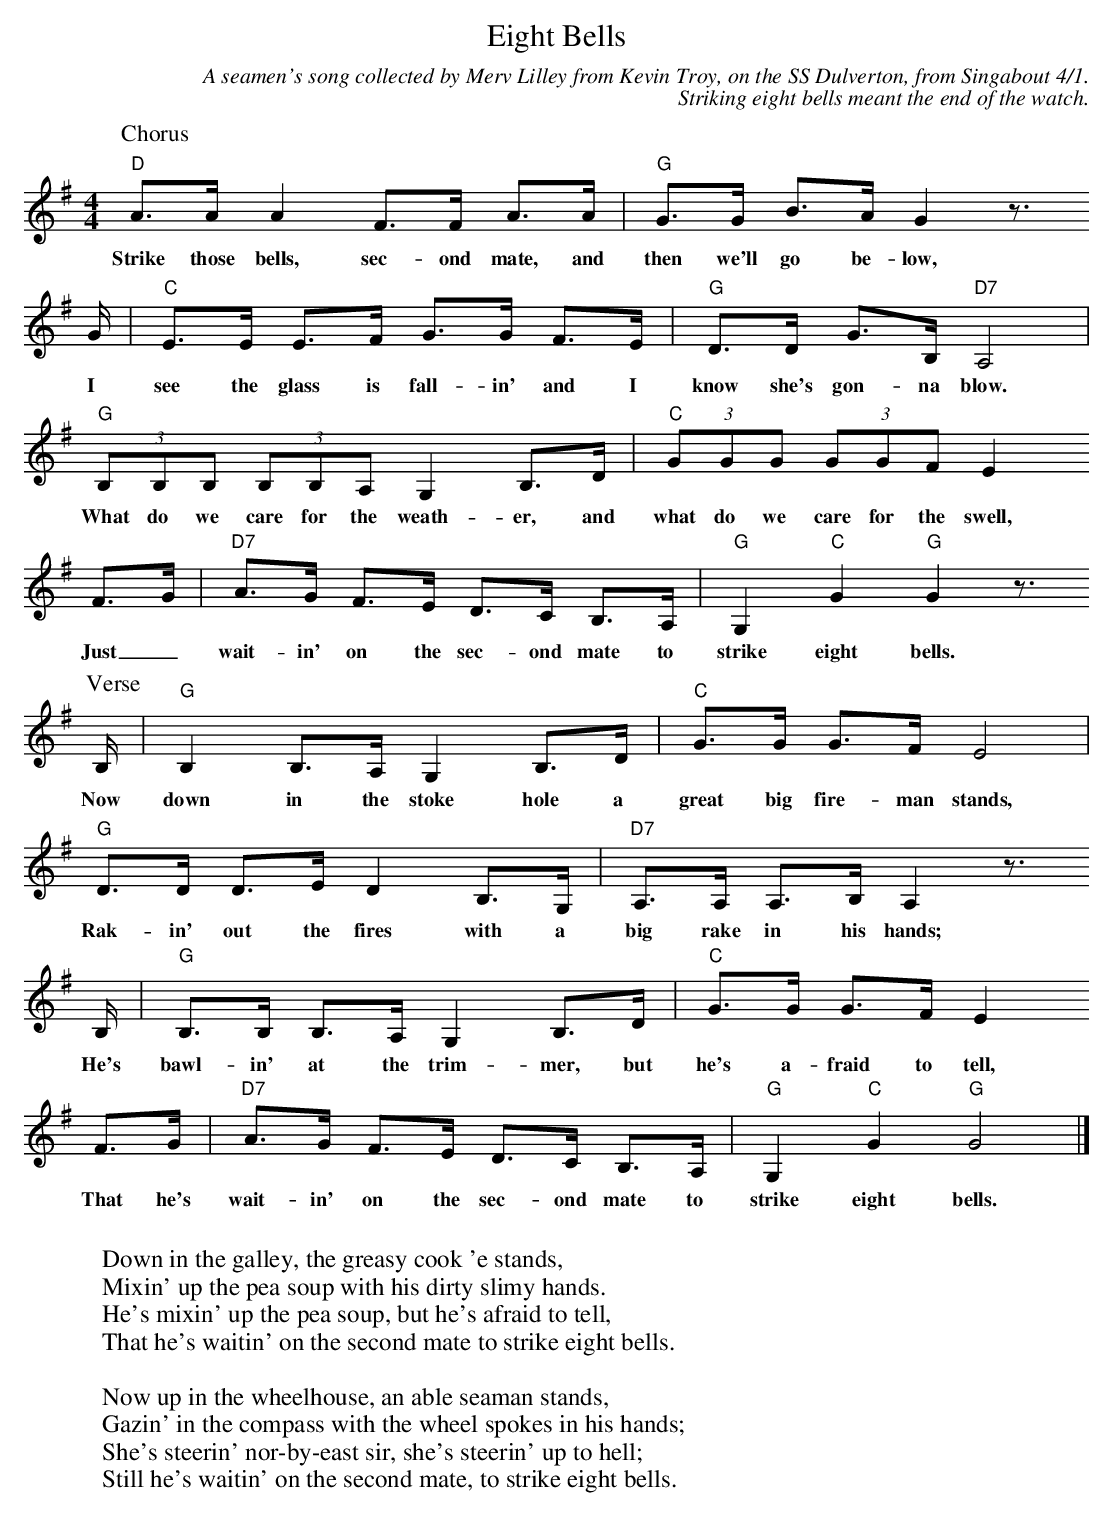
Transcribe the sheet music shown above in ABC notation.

X:1
T:Eight Bells
C:A seamen's song collected by Merv Lilley from Kevin Troy, on the SS Dulverton, from Singabout 4/1.
C:Striking eight bells meant the end of the watch.
M:4/4
L:1/8
K:Gmaj
P:Chorus
"D"A>A A2F>F A>A|"G"G>G B>AG2 z>
w:Strike those bells, sec-ond mate, and then we'll go be-low,
G|"C"E>E E>F G>G F>E|"G"D>D G>B,"D7"A,4|
w:I see the glass is fall-in' and I know she's gon-na blow.
"G"(3B,B,B, (3B,B,A, G,2 B,>D|"C"(3GGG (3GGF E2
w:What do we care for the weath-er, and what do we care for the swell,
F>G|"D7"A>G F>E D>C B,>A,|"G"G,2"C"G2"G"G2 z>
w:Just_ wait-in' on the sec-ond mate to strike eight bells.
P:Verse
B,|"G"B,2 B,>A, G,2 B,>D|"C"G>G G>F E4|
w:Now down in the stoke hole a great big fire-man stands,
"G"D>D D>E D2 B,>G,|"D7"A,>A, A,>B,A,2z>
w:Rak-in' out the fires with a big rake in his hands;
B,|"G"B,>B, B,>A, G,2 B,>D|"C"G>G G>F E2
w:He's bawl-in' at the trim-mer, but he's a-fraid to tell,
F>G|"D7"A>G F>E D>C B,>A,|"G"G,2"C"G2"G"G4|]
w:That he's wait-in' on the sec-ond mate to strike eight bells.
W:
W:Down in the galley, the greasy cook 'e stands,
W:Mixin' up the pea soup with his dirty slimy hands.
W:He's mixin' up the pea soup, but he's afraid to tell,
W:That he's waitin' on the second mate to strike eight bells.
W:
W:Now up in the wheelhouse, an able seaman stands,
W:Gazin' in the compass with the wheel spokes in his hands;
W:She's steerin' nor-by-east sir, she's steerin' up to hell;
W:Still he's waitin' on the second mate, to strike eight bells.
